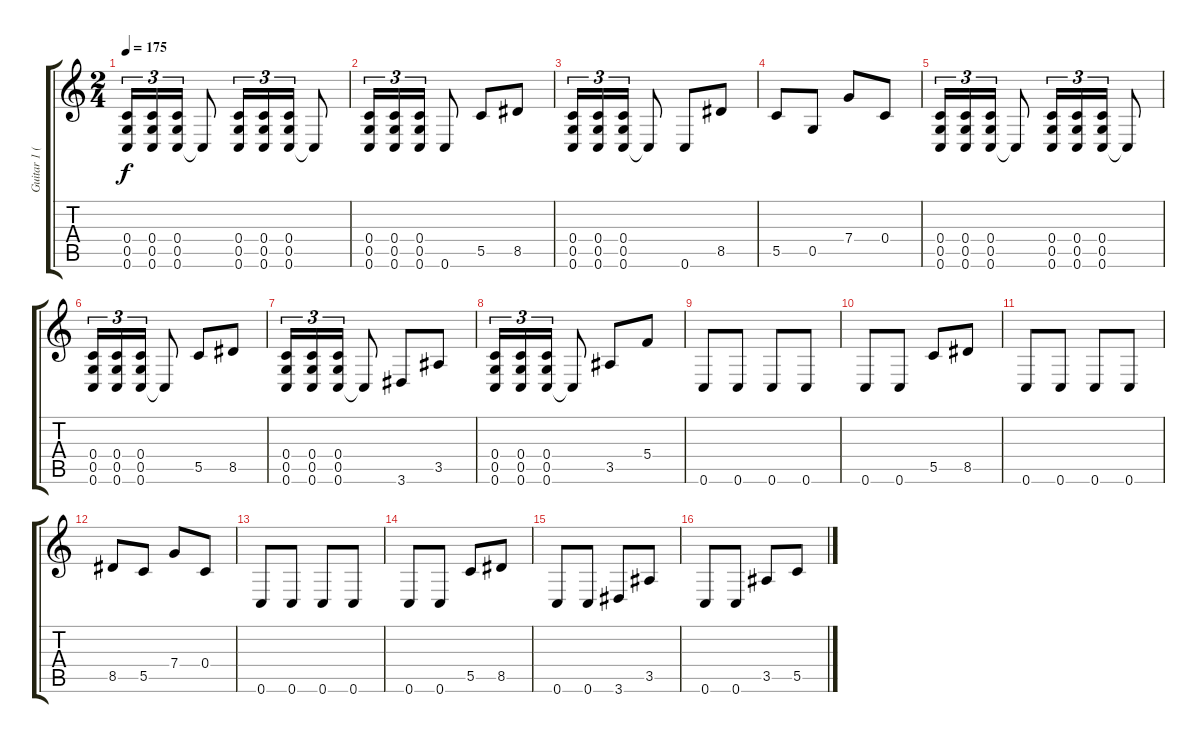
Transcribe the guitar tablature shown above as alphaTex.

\track ("Guitar 1 (Hipa)" "Guitar 1 (") {instrument distortionguitar}
\staff {score tabs}
\tuning (D4 A3 F3 C3 G2 C2) {hide}
\ts (2 4)
\tempo 175
\clef g2
\ks c
(0.4 0.5 0.6).16{tu (3 2) dy f} (0.4 0.5 0.6).16{tu (3 2)} (0.4 0.5 0.6).16{tu (3 2)} 0.6{t}.8 (0.4 0.5 0.6).16{tu (3 2)} (0.4 0.5 0.6).16{tu (3 2)} (0.4 0.5 0.6).16{tu (3 2)} 0.6{t}.8 |
(0.4 0.5 0.6).16{tu (3 2)} (0.4 0.5 0.6).16{tu (3 2)} (0.4 0.5 0.6).16{tu (3 2)} 0.6.8 5.5.8 8.5.8 |
(0.4 0.5 0.6).16{tu (3 2)} (0.4 0.5 0.6).16{tu (3 2)} (0.4 0.5 0.6).16{tu (3 2)} 0.6{t}.8 0.6.8 8.5.8 |
5.5.8 0.5.8 7.4.8 0.4.8 |
(0.4 0.5 0.6).16{tu (3 2)} (0.4 0.5 0.6).16{tu (3 2)} (0.4 0.5 0.6).16{tu (3 2)} 0.6{t}.8 (0.4 0.5 0.6).16{tu (3 2)} (0.4 0.5 0.6).16{tu (3 2)} (0.4 0.5 0.6).16{tu (3 2)} 0.6{t}.8 |
(0.4 0.5 0.6).16{tu (3 2)} (0.4 0.5 0.6).16{tu (3 2)} (0.4 0.5 0.6).16{tu (3 2)} 0.6{t}.8 5.5.8 8.5.8 |
(0.4 0.5 0.6).16{tu (3 2)} (0.4 0.5 0.6).16{tu (3 2)} (0.4 0.5 0.6).16{tu (3 2)} 0.6{t}.8 3.6.8 3.5.8 |
(0.4 0.5 0.6).16{tu (3 2)} (0.4 0.5 0.6).16{tu (3 2)} (0.4 0.5 0.6).16{tu (3 2)} 0.6{t}.8 3.5.8 5.4.8 |
0.6.8 0.6.8 0.6.8 0.6.8 |
0.6.8 0.6.8 5.5.8 8.5.8 |
0.6.8 0.6.8 0.6.8 0.6.8 |
8.5.8 5.5.8 7.4.8 0.4.8 |
0.6.8 0.6.8 0.6.8 0.6.8 |
0.6.8 0.6.8 5.5.8 8.5.8 |
0.6.8 0.6.8 3.6.8 3.5.8 |
0.6.8 0.6.8 3.5.8 5.5.8
